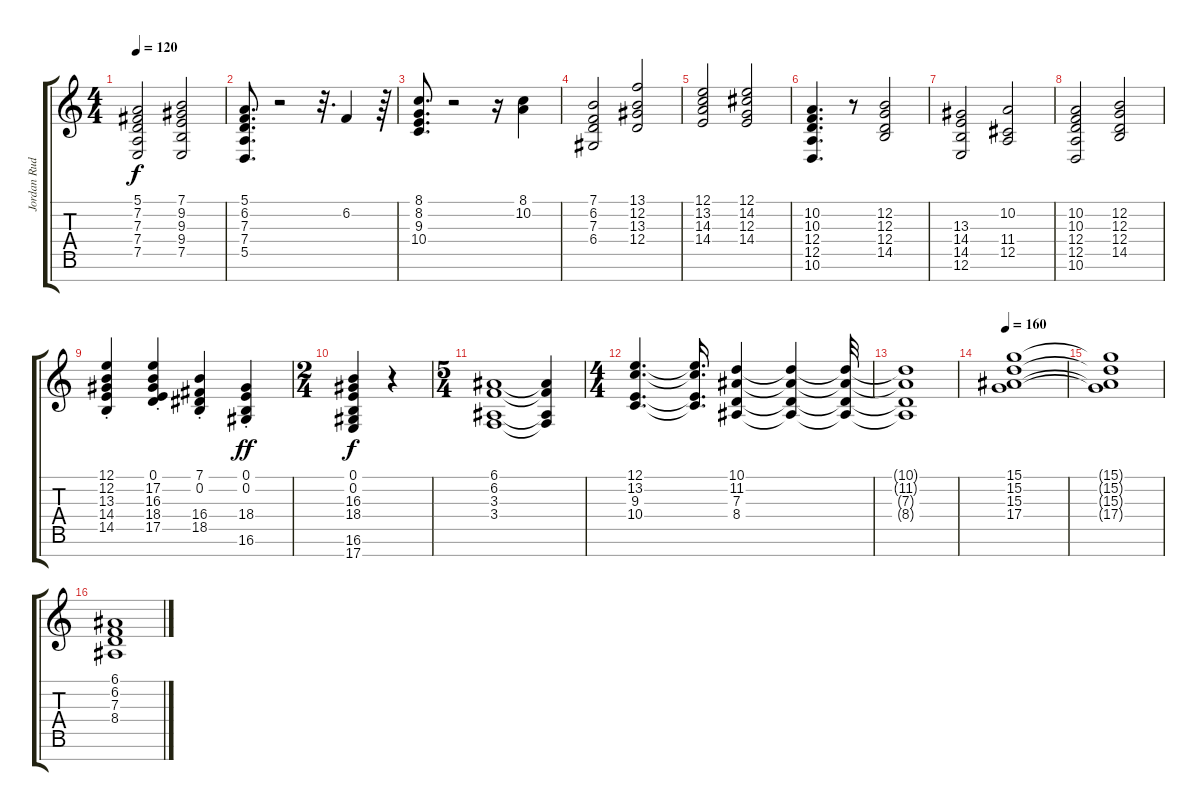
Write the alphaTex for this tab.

\track ("Jordan Rudess Lead 1" "Jordan Rud") {instrument lead2sawtooth}
\staff {score tabs}
\tuning (E4 B3 G3 D3 A2 E2 B1) {hide}
\ts (4 4)
\tempo 120
\clef g2
\ks c
(5.1 7.2 7.3 7.4 7.5).2{dy f} (7.1 9.2 9.3 9.4 7.5).2 |
(5.1 6.2 7.3 7.4 5.5).8{d} r.2 r.32{d} 6.2.4 r.64 |
(8.1 8.2 9.3 10.4).8{d} r.2 r.16 (8.1 10.2).4 |
(7.1 6.2 7.3 6.4).2 (13.1 12.2 13.3 12.4).2 |
(12.1 13.2 14.3 14.4).2 (12.1 14.2 12.3 14.4).2 |
(10.2 10.3 12.4 12.5 10.6).4{d} r.8 (12.2 12.3 12.4 14.5).2 |
(13.3 14.4 14.5 12.6).2 (10.2 11.4 12.5).2 |
(10.2 10.3 12.4 12.5 10.6).2 (12.2 12.3 12.4 14.5).2 |
(12.1{st} 12.2{st} 13.3{st} 14.4{st} 14.5{st}).4 (0.1{st} 17.2{st} 16.3{st} 18.4{st} 17.5{st}).4 (7.1{st} 0.2{st} 16.4{st} 18.5{st}).4 (0.1{st} 0.2{st} 18.4{st} 16.6{st}).4{dy ff} |
\ts (2 4)
(0.1 0.2 16.3 18.4 16.6 17.7).4{dy f} r.4 |
\ts (5 4)
(6.1 6.2 3.3 3.4).1 (6.1{t} 6.2{t} 3.3{t} 3.4{t}).4 |
\ts (4 4)
(12.1 13.2 9.3 10.4).4{d} (12.1{t} 13.2{t} 9.3{t} 10.4{t}).16{d} (10.1 11.2 7.3 8.4).4 (10.1{t} 11.2{t} 7.3{t} 8.4{t}).4 (10.1{t} 11.2{t} 7.3{t} 8.4{t}).32 |
(10.1{t} 11.2{t} 7.3{t} 8.4{t}).1 |
\tempo 160
(15.1 15.2 15.3 17.4).1 |
(15.1{t} 15.2{t} 15.3{t} 17.4{t}).1 |
(6.1 6.2 7.3 8.4).1
